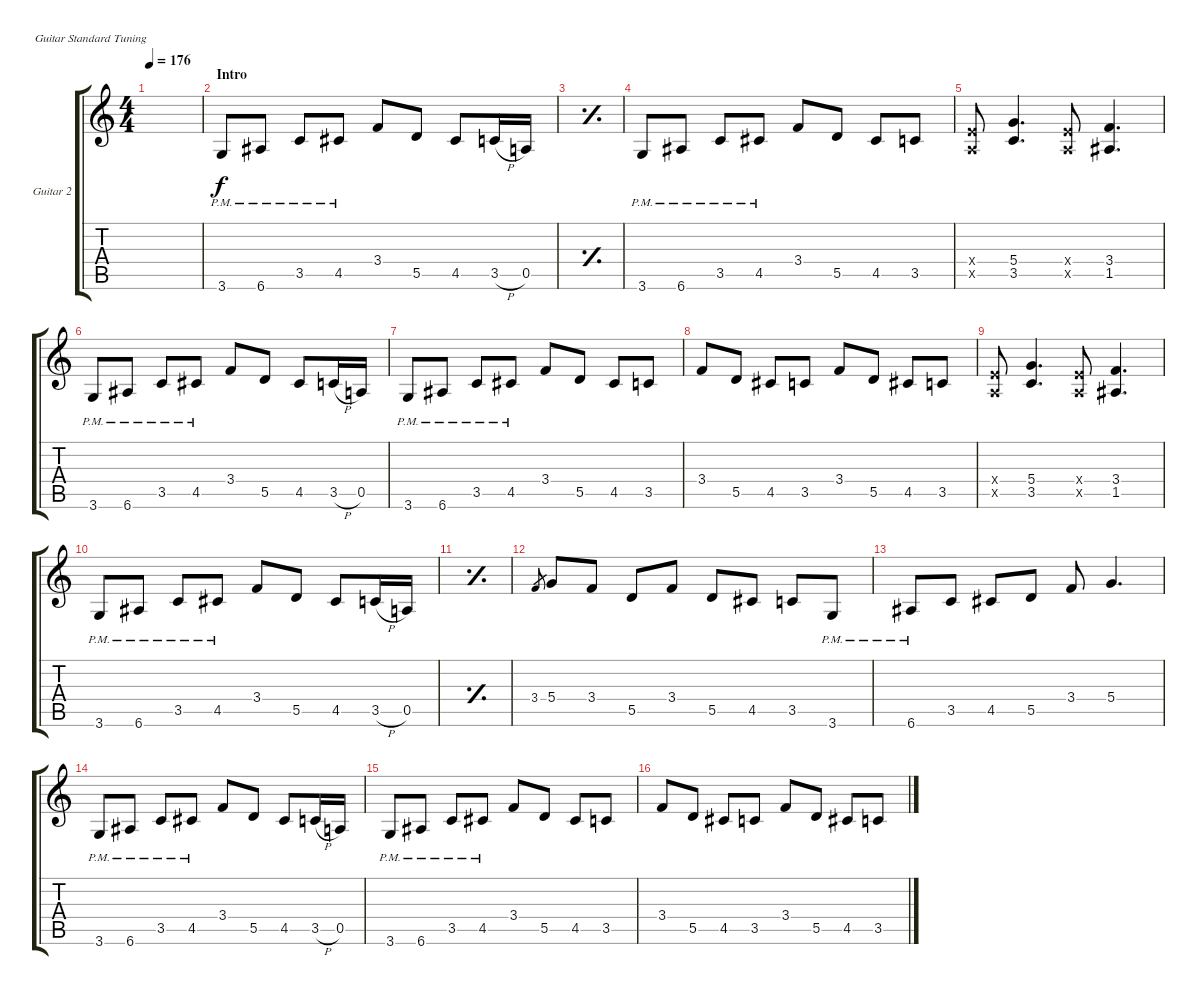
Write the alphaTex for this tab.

\bracketExtendMode groupsimilarinstruments
\firstSystemTrackNameOrientation horizontal
\otherSystemsTrackNameOrientation horizontal
\track ("Guitar 2" "Guitar 2") {instrument distortionguitar}
\staff {score tabs}
\tuning (E4 B3 G3 D3 A2 E2)
\ts (4 4)
\beaming (8 2 2 2 2)
\tempo 176
\clef g2
\scale
0.485477
\ks c
|
\section ("" "Intro")
\scale
0.257261 3.6{pm}.8 6.6{pm}.8 3.5{pm}.8 4.5{pm}.8 3.4.8 5.5.8 4.5.8 3.5{h}.16 0.5.16 |
\simile simple
\scale
0.257261 |
\simile none
\scale
0.333333 3.6{pm}.8 6.6{pm}.8 3.5{pm}.8 4.5{pm}.8 3.4.8 5.5.8 4.5.8 3.5.8 |
\scale
0.333333 (0.5{x} 2.4{x}).8 (5.4 3.5).4{d} (0.5{x} 2.4{x}).8 (3.4 1.5).4{d} |
\scale
0.333333 3.6{pm}.8 6.6{pm}.8 3.5{pm}.8 4.5{pm}.8 3.4.8 5.5.8 4.5.8 3.5{h}.16 0.5.16 |
\scale
0.333333 3.6{pm}.8 6.6{pm}.8 3.5{pm}.8 4.5{pm}.8 3.4.8 5.5.8 4.5.8 3.5.8 |
\scale
0.333333 3.4.8 5.5.8 4.5.8 3.5.8 3.4.8 5.5.8 4.5.8 3.5.8 |
\scale
0.333333 (0.5{x} 2.4{x}).8 (5.4 3.5).4{d} (0.5{x} 2.4{x}).8 (3.4 1.5).4{d} |
\scale
0.333333 3.6{pm}.8 6.6{pm}.8 3.5{pm}.8 4.5{pm}.8 3.4.8 5.5.8 4.5.8 3.5{h}.16 0.5.16 |
\simile simple
\scale
0.333333 |
\simile none
\scale
0.333333 3.4.8{gr} 5.4.8 3.4.8 5.5.8 3.4.8 5.5.8 4.5.8 3.5.8 3.6{pm}.8 |
\scale
0.333333 6.6{pm}.8 3.5.8 4.5.8 5.5.8 3.4.8 5.4.4{d} |
\scale
0.333333 3.6{pm}.8 6.6{pm}.8 3.5{pm}.8 4.5{pm}.8 3.4.8 5.5.8 4.5.8 3.5{h}.16 0.5.16 |
\scale
0.333333 3.6{pm}.8 6.6{pm}.8 3.5{pm}.8 4.5{pm}.8 3.4.8 5.5.8 4.5.8 3.5.8 |
\scale
0.333333 3.4.8 5.5.8 4.5.8 3.5.8 3.4.8 5.5.8 4.5.8 3.5.8
